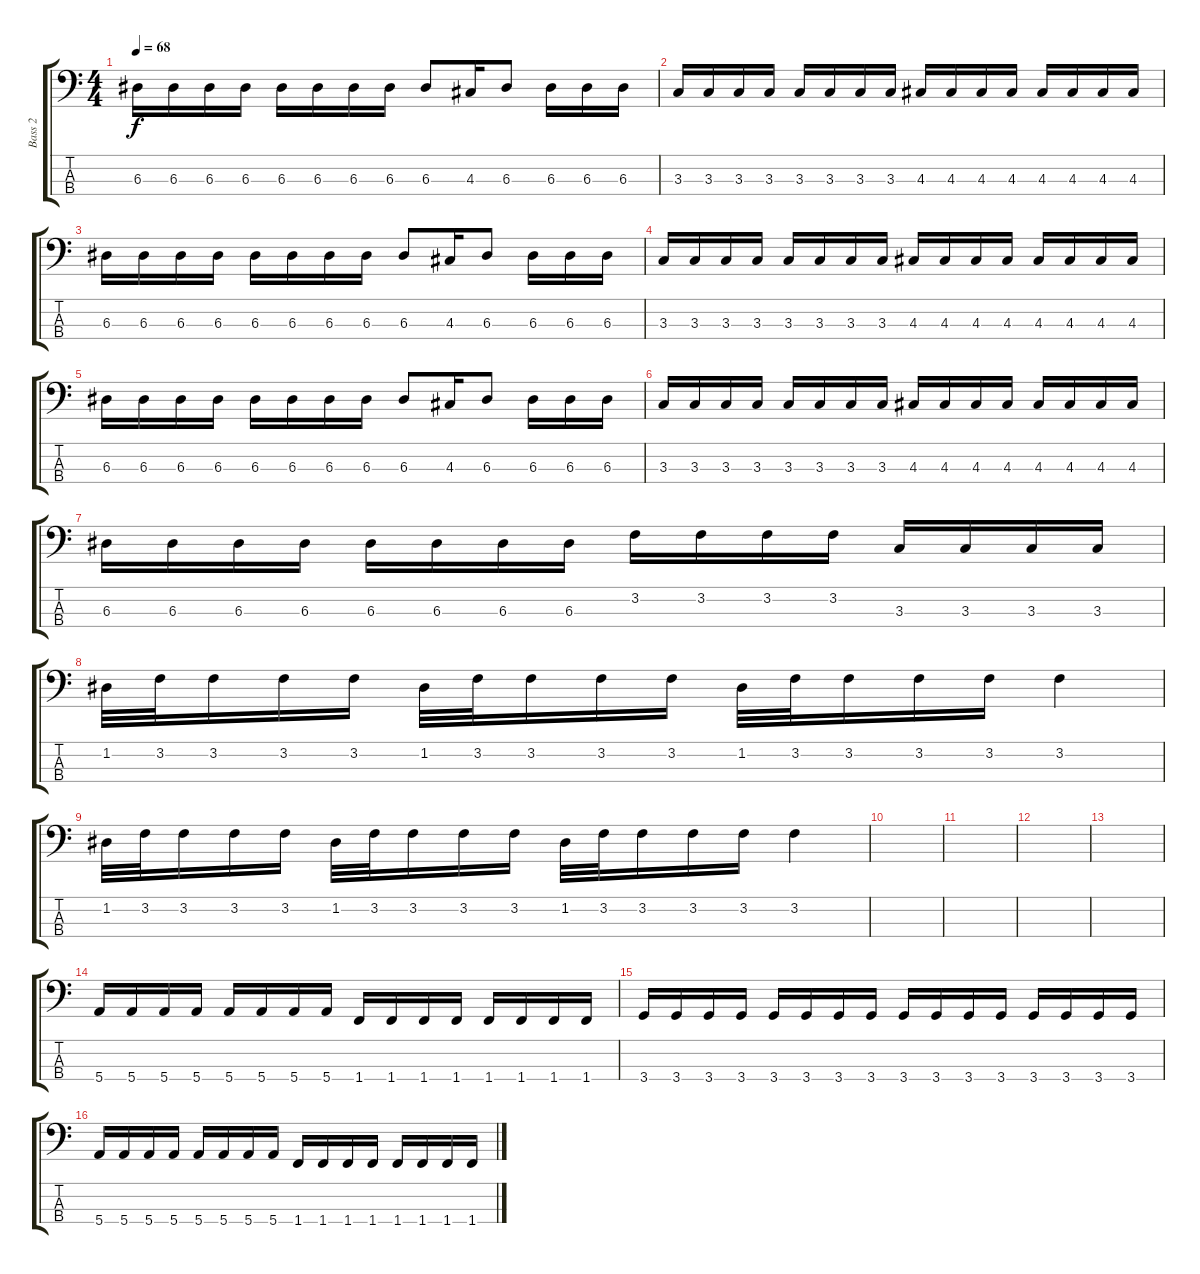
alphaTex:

\track ("Bass 2" "Bass 2") {instrument electricbassfinger}
\staff {score tabs}
\tuning (G2 D2 A1 E1) {hide}
\ts (4 4)
\tempo 68
\clef f4
\ks c
6.3.16{dy f} 6.3.16 6.3.16 6.3.16 6.3.16 6.3.16 6.3.16 6.3.16 6.3.8 4.3.16{beam merge} 6.3.8 6.3.16 6.3.16 6.3.16 |
3.3.16 3.3.16 3.3.16 3.3.16 3.3.16 3.3.16 3.3.16 3.3.16 4.3.16 4.3.16 4.3.16 4.3.16 4.3.16 4.3.16 4.3.16 4.3.16 |
6.3.16 6.3.16 6.3.16 6.3.16 6.3.16 6.3.16 6.3.16 6.3.16 6.3.8 4.3.16{beam merge} 6.3.8 6.3.16 6.3.16 6.3.16 |
3.3.16 3.3.16 3.3.16 3.3.16 3.3.16 3.3.16 3.3.16 3.3.16 4.3.16 4.3.16 4.3.16 4.3.16 4.3.16 4.3.16 4.3.16 4.3.16 |
6.3.16 6.3.16 6.3.16 6.3.16 6.3.16 6.3.16 6.3.16 6.3.16 6.3.8 4.3.16{beam merge} 6.3.8 6.3.16 6.3.16 6.3.16 |
3.3.16 3.3.16 3.3.16 3.3.16 3.3.16 3.3.16 3.3.16 3.3.16 4.3.16 4.3.16 4.3.16 4.3.16 4.3.16 4.3.16 4.3.16 4.3.16 |
6.3.16 6.3.16 6.3.16 6.3.16 6.3.16 6.3.16 6.3.16 6.3.16 3.2.16 3.2.16 3.2.16 3.2.16 3.3.16 3.3.16 3.3.16 3.3.16 |
1.2.32 3.2.32 3.2.16 3.2.16 3.2.16 1.2.32 3.2.32 3.2.16 3.2.16 3.2.16 1.2.32 3.2.32 3.2.16 3.2.16 3.2.16 3.2.4 |
1.2.32 3.2.32 3.2.16 3.2.16 3.2.16 1.2.32 3.2.32 3.2.16 3.2.16 3.2.16 1.2.32 3.2.32 3.2.16 3.2.16 3.2.16 3.2.4 |
|
|
|
|
5.4.16 5.4.16 5.4.16 5.4.16 5.4.16 5.4.16 5.4.16 5.4.16 1.4.16 1.4.16 1.4.16 1.4.16 1.4.16 1.4.16 1.4.16 1.4.16 |
3.4.16 3.4.16 3.4.16 3.4.16 3.4.16 3.4.16 3.4.16 3.4.16 3.4.16 3.4.16 3.4.16 3.4.16 3.4.16 3.4.16 3.4.16 3.4.16 |
5.4.16 5.4.16 5.4.16 5.4.16 5.4.16 5.4.16 5.4.16 5.4.16 1.4.16 1.4.16 1.4.16 1.4.16 1.4.16 1.4.16 1.4.16 1.4.16
